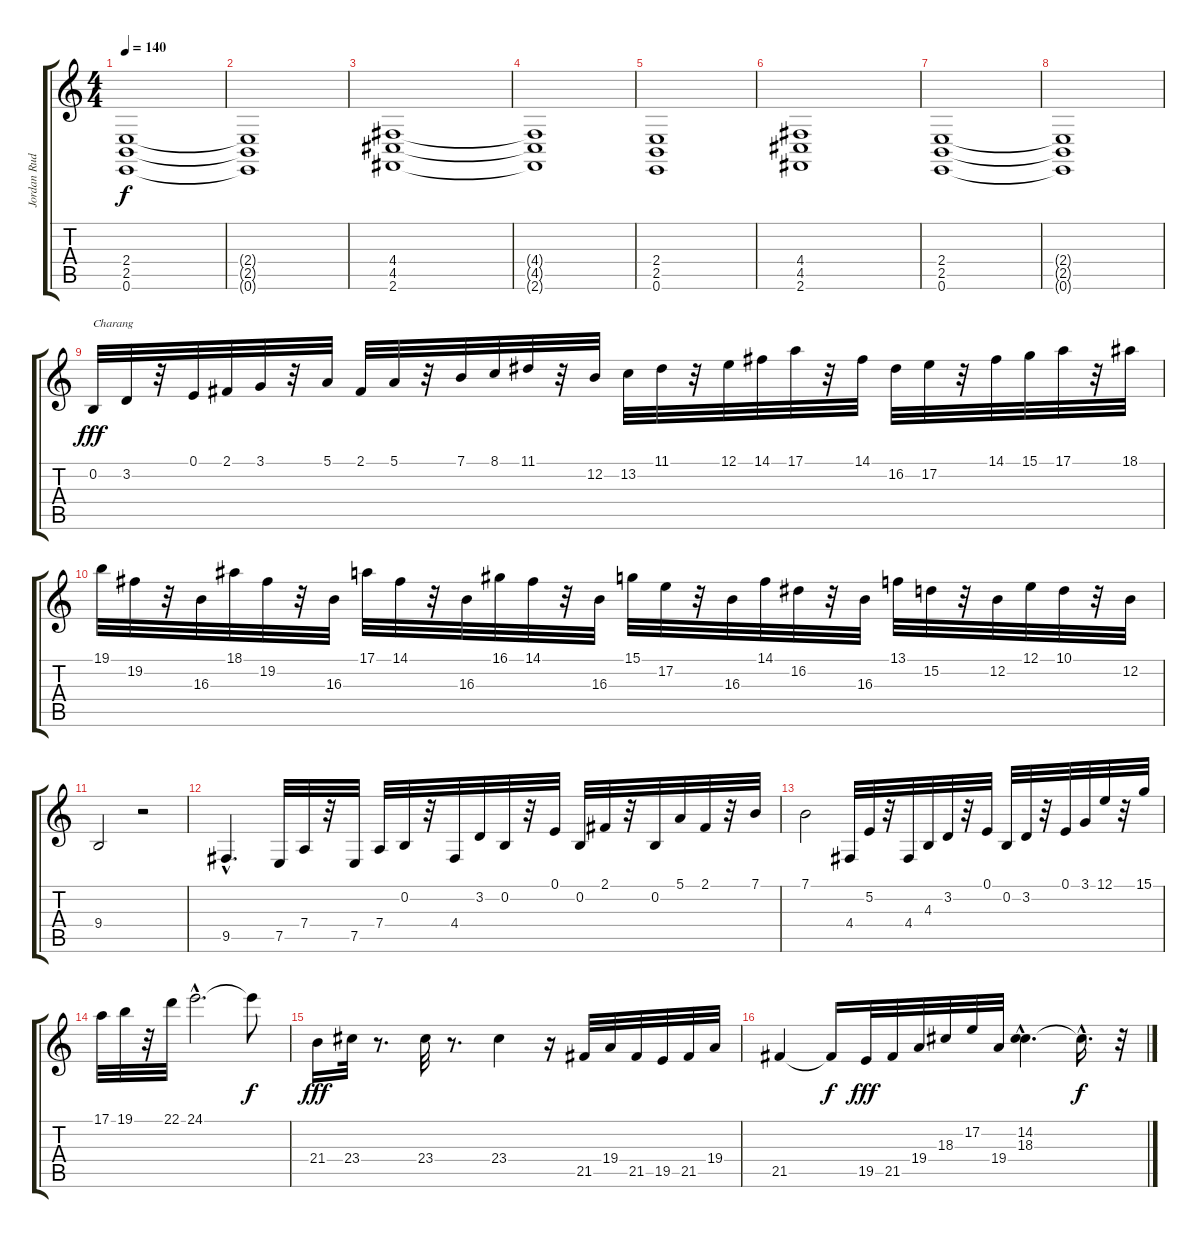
\track ("Jordan Rudess - Keyboard" "Jordan Rud") {instrument acousticgrandpiano}
\staff {score tabs}
\tuning (E4 B3 G3 D3 A2 E2) {hide}
\ts (4 4)
\tempo 140
\clef g2
\ks c
(2.4 2.5 0.6).1{dy f} |
(2.4{t} 2.5{t} 0.6{t}).1 |
(4.4 4.5 2.6).1 |
(4.4{t} 4.5{t} 2.6{t}).1 |
(2.4 2.5 0.6).1 |
(4.4 4.5 2.6).1 |
(2.4 2.5 0.6).1 |
(2.4{t} 2.5{t} 0.6{t}).1 |
0.2.32{txt "Charang" dy fff instrument lead5charang} 3.2.32 r.32 0.1.32 2.1.32 3.1.32 r.32 5.1.32 2.1.32 5.1.32 r.32 7.1.32 8.1.32 11.1.32 r.32 12.2.32 13.2.32 11.1.32 r.32 12.1.32 14.1.32 17.1.32 r.32 14.1.32 16.2.32 17.2.32 r.32 14.1.32 15.1.32 17.1.32 r.32 18.1.32 |
19.1.32 19.2.32 r.32 16.3.32 18.1.32 19.2.32 r.32 16.3.32 17.1.32 14.1.32 r.32 16.3.32 16.1.32 14.1.32 r.32 16.3.32 15.1.32 17.2.32 r.32 16.3.32 14.1.32 16.2.32 r.32 16.3.32 13.1.32 15.2.32 r.32 12.2.32 12.1.32 10.1.32 r.32 12.2.32 |
9.4.2 r.2 |
9.5{hac}.4{d} 7.5.32 7.4.32 r.32 7.5.32 7.4.32 0.2.32 r.32 4.4.32 3.2.32 0.2.32 r.32 0.1.32 0.2.32 2.1.32 r.32 0.2.32 5.1.32 2.1.32 r.32 7.1.32 |
7.1.2 4.4.32 5.2.32 r.32 4.4.32 4.3.32 3.2.32 r.32 0.1.32 0.2.32 3.2.32 r.32 0.1.32 3.1.32 12.1.32 r.32 15.1.32 |
17.1.32 19.1.32 r.32 22.1.32 24.1{hac}.2{d} 24.1{t}.8{dy f} |
21.4.16{dy fff} 23.4.32 r.8{d} 23.4.32 r.8{d} 23.4.4 r.16 21.5.32 19.4.32 21.5.32 19.5.32 21.5.32 19.4.32 |
21.5.4 21.5{t}.16{dy f} 19.5.32{dy fff} 21.5.32 19.4.32 18.3.32 17.2.32 19.4.32 (14.2 18.3{hac}).4{d} 18.3{hac t}.16{d dy f} r.32
